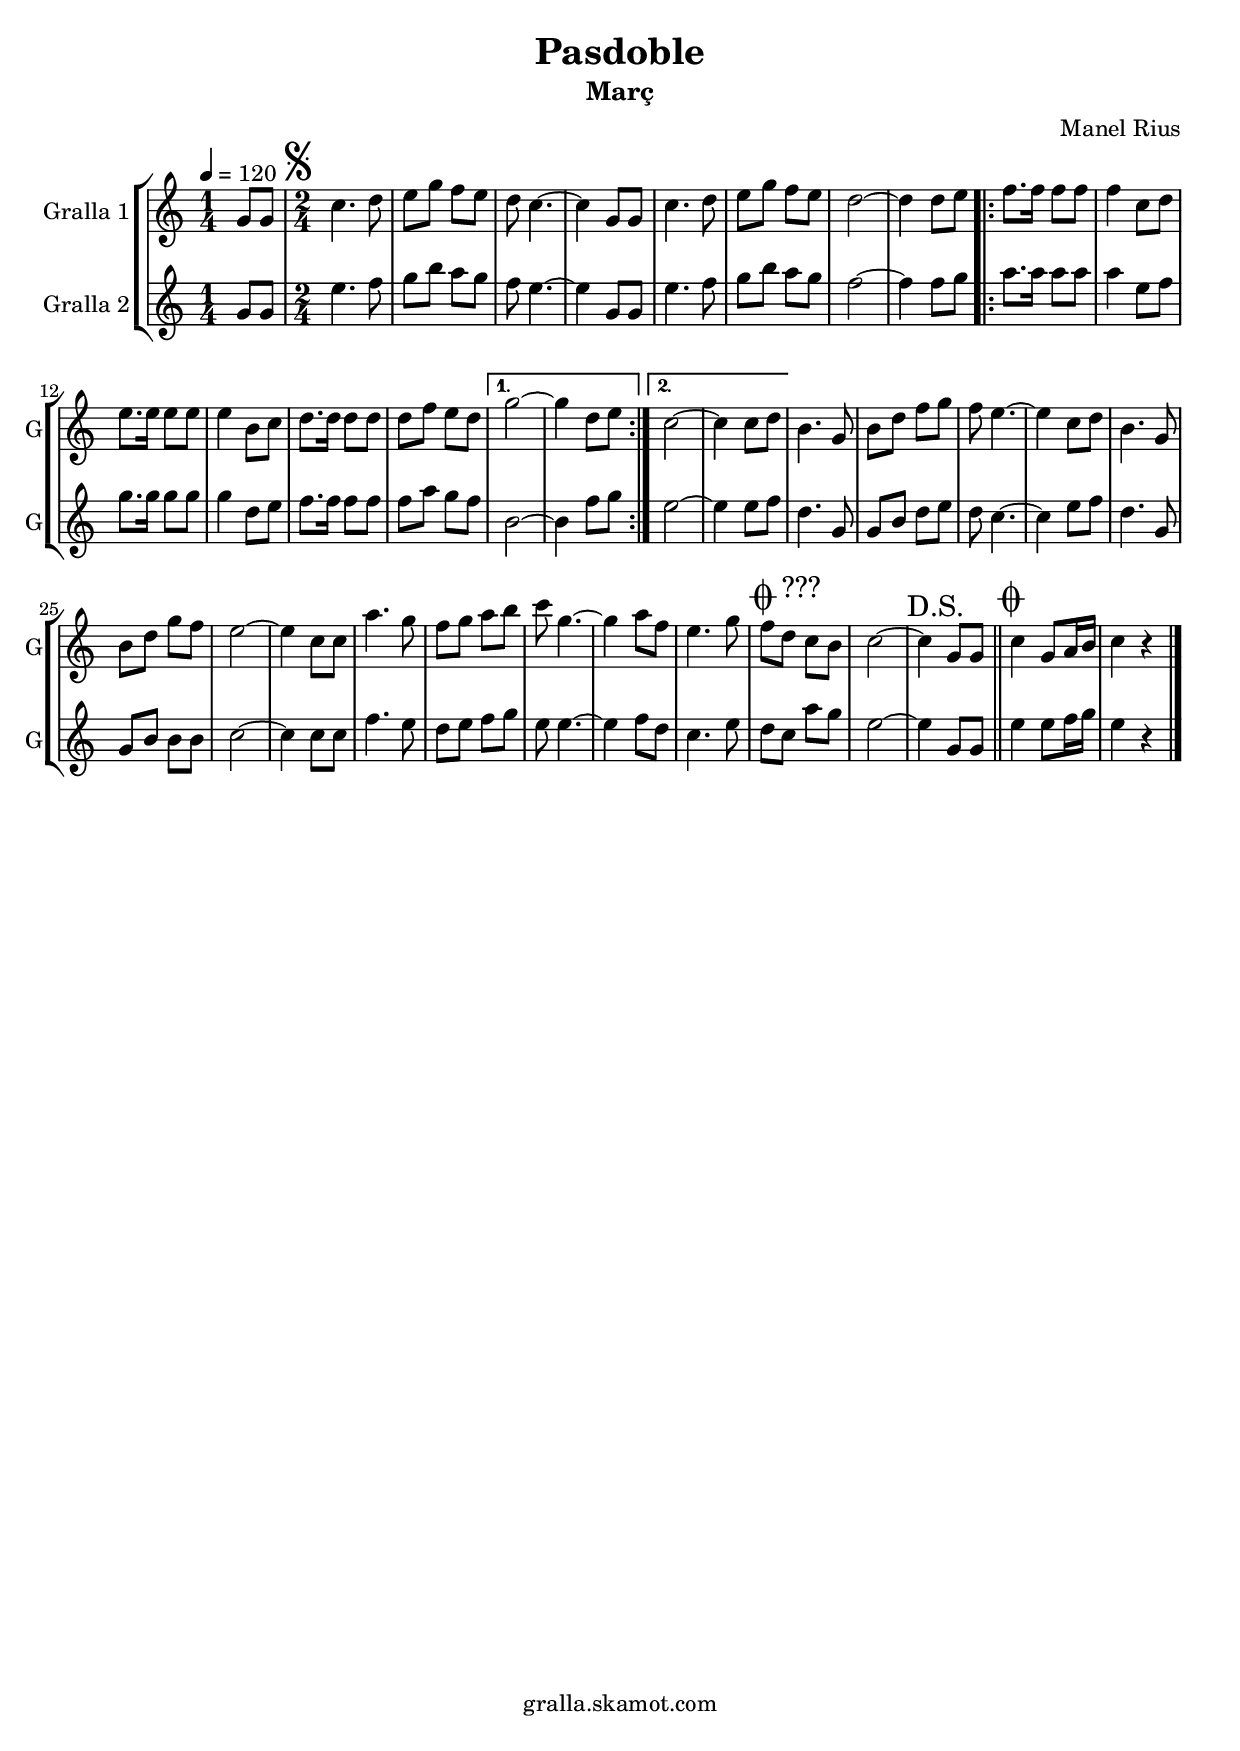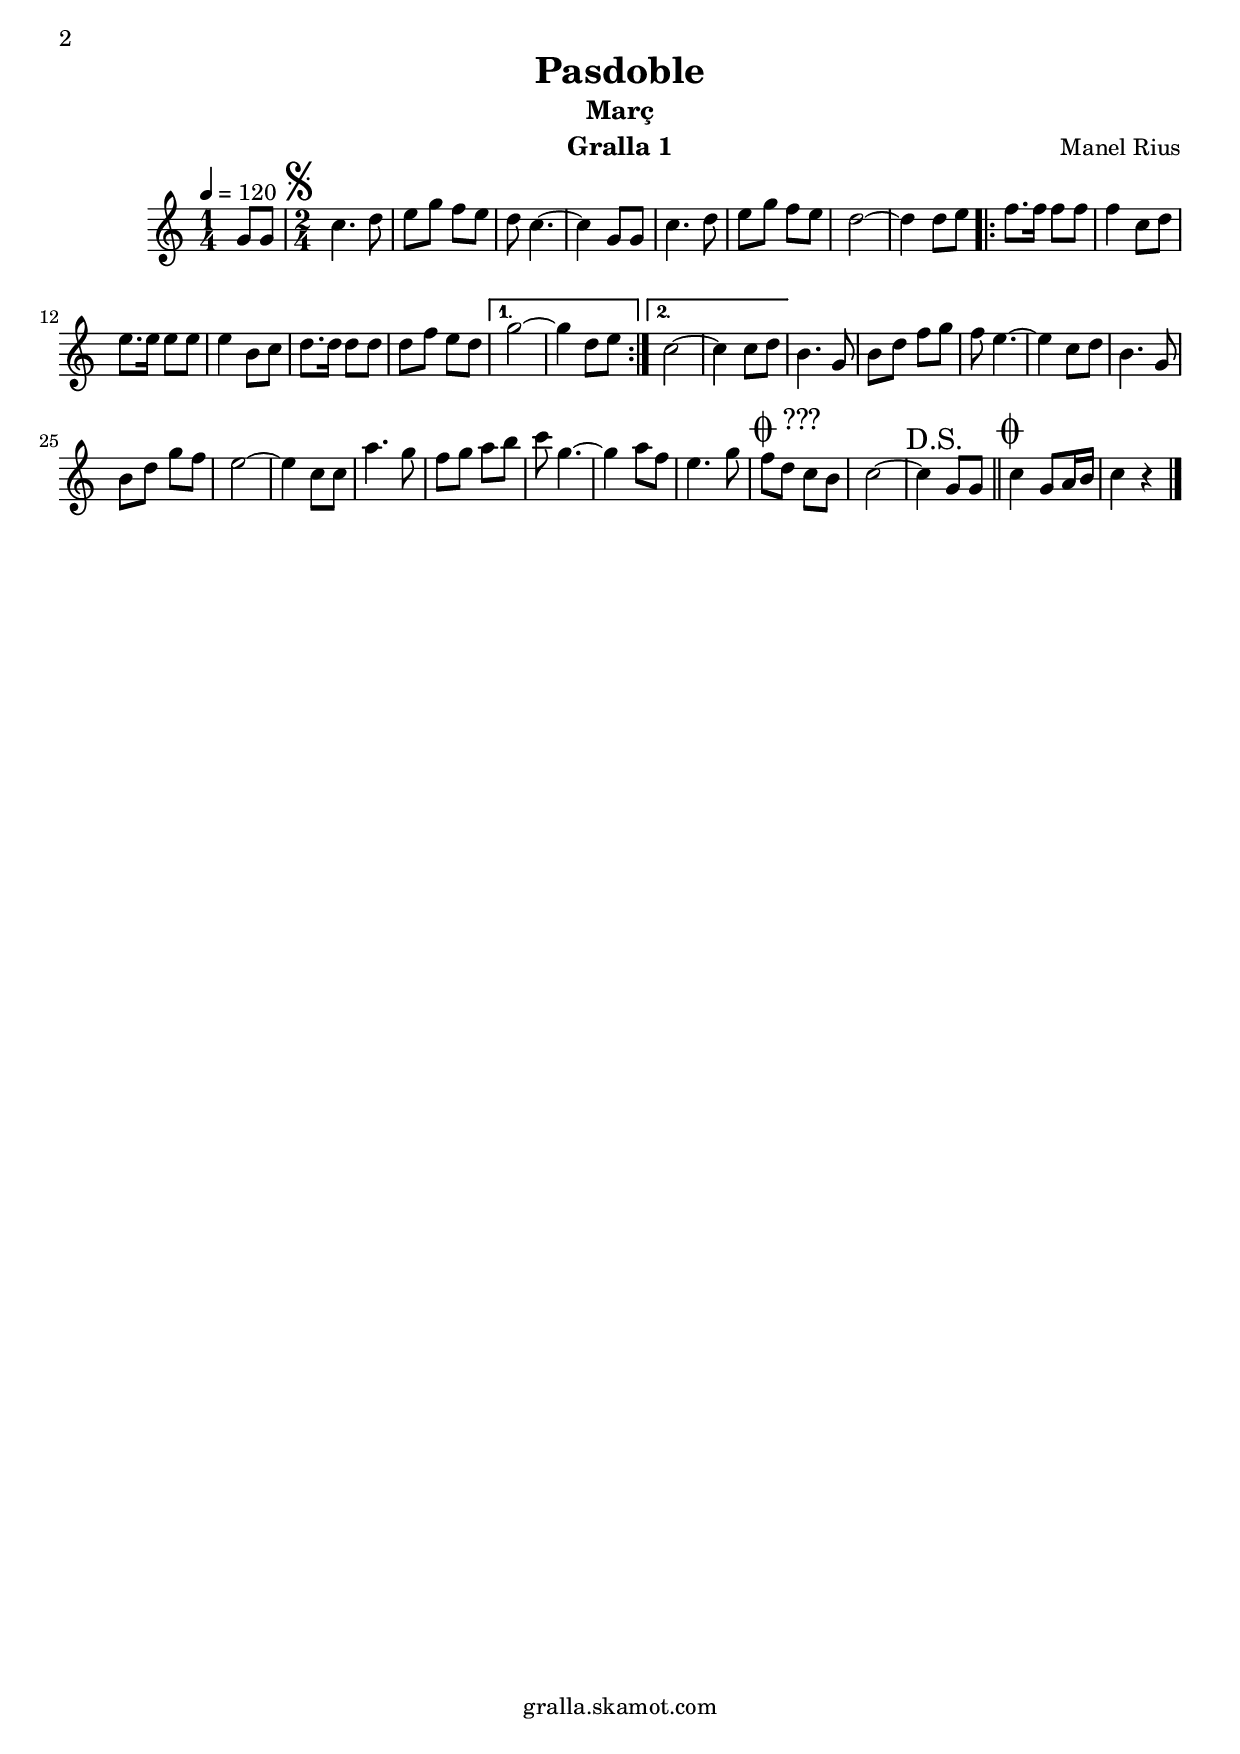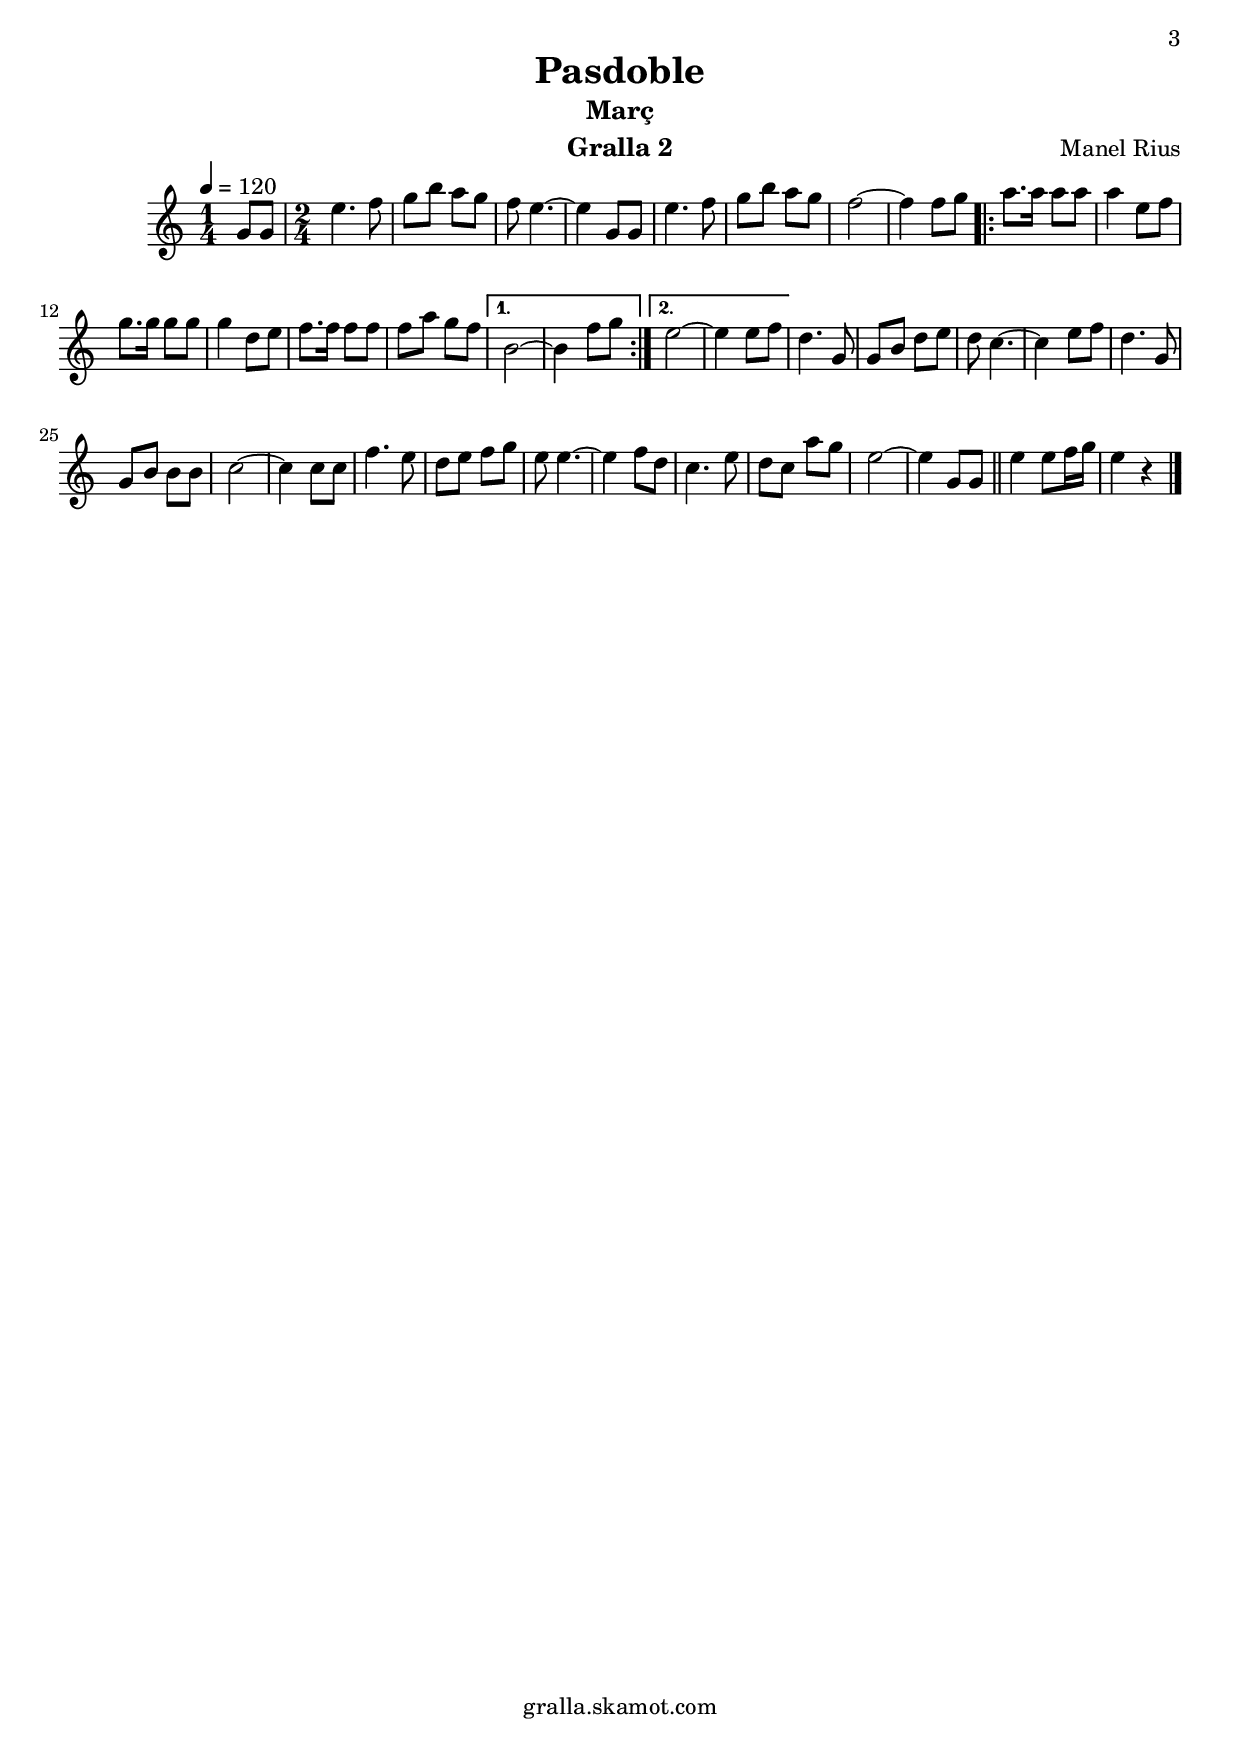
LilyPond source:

\version "2.16.2"

\header {
  dedication=""
  title="Pasdoble"
  subtitle="Març"
  subsubtitle=""
  poet=""
  meter=""
  piece=""
  composer="Manel Rius"
  arranger=""
  opus=""
  instrument=""
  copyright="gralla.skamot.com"
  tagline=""
}

liniaroAa =
\relative g'
{
  \tempo 4=120
  \clef treble
  \key c \major
  \time 1/4
  g8 g  |
  \time 2/4   \mark \markup {\musicglyph #"scripts.segno"} c4. d8  |
  e8 g f e  |
  d8 c4. ~  |
  %05
  c4 g8 g  |
  c4. d8  |
  e8 g f e  |
  d2 ~  |
  d4 d8 e  |
  %10
  \repeat volta 2 { f8. f16 f8 f  |
  f4 c8 d  |
  e8. e16 e8 e  |
  e4 b8 c  |
  d8. d16 d8 d  |
  %15
  d8 f e d }
  \alternative { { g2 ~  |
  g4 d8 e }
  { c2 ~  |
  c4 c8 d } }
  %20
  b4. g8  |
  b8 d f g  |
  f8 e4. ~  |
  e4 c8 d  |
  b4. g8  |
  %25
  b8 d g f  |
  e2 ~  |
  e4 c8 c  |
  a'4. g8  |
  f8 g a b  |
  %30
  c8 g4. ~  |
  g4 a8 f  |
  e4. g8  |
  \mark \markup {\musicglyph #"scripts.coda" ???} f8 d c b  |
  c2 ~  |
  %35
  \mark "D.S." c4 g8 g  \bar "||"
  \mark \markup {\musicglyph #"scripts.coda"} c4 g8 a16 b  |
  c4 r4  \bar "|." % kompletite
}

liniaroAb =
\relative g'
{
  \tempo 4=120
  \clef treble
  \key c \major
  \time 1/4
  g8 g  |
  \time 2/4   e'4. f8  |
  g8 b a g  |
  f8 e4. ~  |
  %05
  e4 g,8 g  |
  e'4. f8  |
  g8 b a g  |
  f2 ~  |
  f4 f8 g  |
  %10
  \repeat volta 2 { a8. a16 a8 a  |
  a4 e8 f  |
  g8. g16 g8 g  |
  g4 d8 e  |
  f8. f16 f8 f  |
  %15
  f8 a g f }
  \alternative { { b,2 ~  |
  b4 f'8 g }
  { e2 ~  |
  e4 e8 f } }
  %20
  d4. g,8  |
  g8 b d e  |
  d8 c4. ~  |
  c4 e8 f  |
  d4. g,8  |
  %25
  g8 b b b  |
  c2 ~  |
  c4 c8 c  |
  f4. e8  |
  d8 e f g  |
  %30
  e8 e4. ~  |
  e4 f8 d  |
  c4. e8  |
  d8 c a' g  |
  e2 ~  |
  %35
  e4 g,8 g  \bar "||"
  e'4 e8 f16 g  |
  e4 r4  \bar "|." % kompletite
}

\bookpart {
  \score {
    \new StaffGroup {
      \override Score.RehearsalMark #'self-alignment-X = #LEFT
      <<
        \new Staff \with {instrumentName = #"Gralla 1" shortInstrumentName = #"G"} \liniaroAa
        \new Staff \with {instrumentName = #"Gralla 2" shortInstrumentName = #"G"} \liniaroAb
      >>
    }
    \layout {}
  }
  \score { \unfoldRepeats
    \new StaffGroup {
      \override Score.RehearsalMark #'self-alignment-X = #LEFT
      <<
        \new Staff \with {instrumentName = #"Gralla 1" shortInstrumentName = #"G"} \liniaroAa
        \new Staff \with {instrumentName = #"Gralla 2" shortInstrumentName = #"G"} \liniaroAb
      >>
    }
    \midi {
      \set Staff.midiInstrument = "oboe"
      \set DrumStaff.midiInstrument = "drums"
    }
  }
}

\bookpart {
  \header {instrument="Gralla 1"}
  \score {
    \new StaffGroup {
      \override Score.RehearsalMark #'self-alignment-X = #LEFT
      <<
        \new Staff \liniaroAa
      >>
    }
    \layout {}
  }
  \score { \unfoldRepeats
    \new StaffGroup {
      \override Score.RehearsalMark #'self-alignment-X = #LEFT
      <<
        \new Staff \liniaroAa
      >>
    }
    \midi {
      \set Staff.midiInstrument = "oboe"
      \set DrumStaff.midiInstrument = "drums"
    }
  }
}

\bookpart {
  \header {instrument="Gralla 2"}
  \score {
    \new StaffGroup {
      \override Score.RehearsalMark #'self-alignment-X = #LEFT
      <<
        \new Staff \liniaroAb
      >>
    }
    \layout {}
  }
  \score { \unfoldRepeats
    \new StaffGroup {
      \override Score.RehearsalMark #'self-alignment-X = #LEFT
      <<
        \new Staff \liniaroAb
      >>
    }
    \midi {
      \set Staff.midiInstrument = "oboe"
      \set DrumStaff.midiInstrument = "drums"
    }
  }
}

